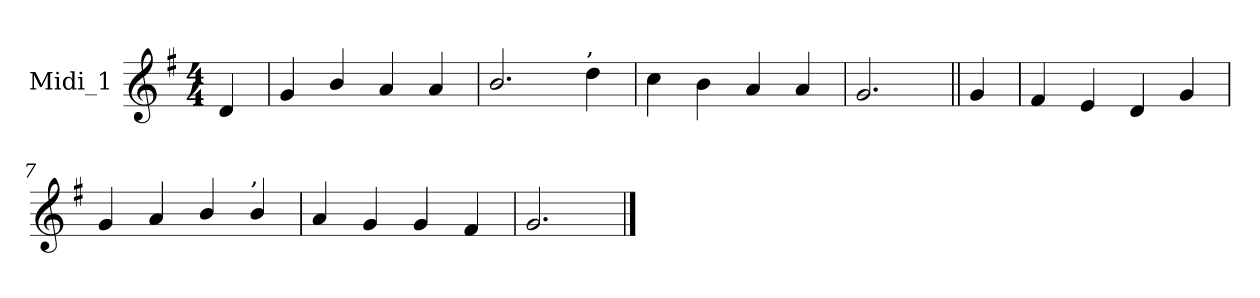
**kern
*part1
*staff1
*I"Midi_1
*clefG2
*k[f#]
*G:
*M4/4
=
4d
=1
4g
4b/
4a/
4a/
=2
2.b/
!LO:TX:a:t=,
4dd
=3
4cc
4b
4a
4a
=4
2.g
!!LO:LB:g=z
=5||
4g
=6
4f#
4e
4d
4g
=7
4g
4a
4b/
!LO:TX:a:t=,
4b/
=8
4a
4g
4g
4f#
=9
2.g
==
*-
